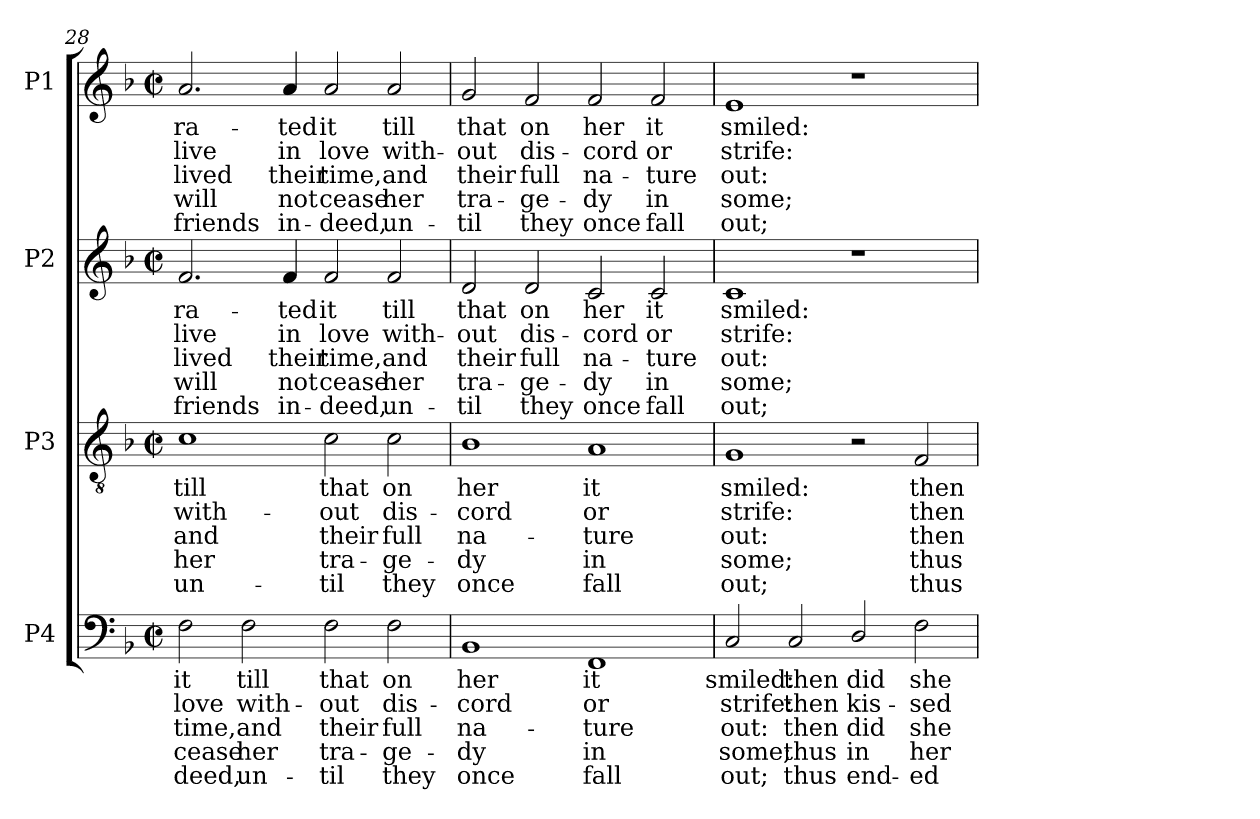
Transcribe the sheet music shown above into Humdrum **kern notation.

**kern	**text	**text	**text	**text	**text	**kern	**text	**text	**text	**text	**text	**kern	**text	**text	**text	**text	**text	**kern	**text	**text	**text	**text	**text
*part4	*part4	*part4	*part4	*part4	*part4	*part3	*part3	*part3	*part3	*part3	*part3	*part2	*part2	*part2	*part2	*part2	*part2	*part1	*part1	*part1	*part1	*part1	*part1
*staff4	*staff4	*staff4	*staff4	*staff4	*staff4	*staff3	*staff3	*staff3	*staff3	*staff3	*staff3	*staff2	*staff2	*staff2	*staff2	*staff2	*staff2	*staff1	*staff1	*staff1	*staff1	*staff1	*staff1
*I"P4	*	*	*	*	*	*I"P3	*	*	*	*	*	*I"P2	*	*	*	*	*	*I"P1	*	*	*	*	*
*clefF4	*	*	*	*	*	*clefGv2	*	*	*	*	*	*clefG2	*	*	*	*	*	*clefG2	*	*	*	*	*
*	*	*	*	*	*	*ITrd7c12	*	*	*	*	*	*	*	*	*	*	*	*	*	*	*	*	*
*k[b-]	*	*	*	*	*	*k[b-]	*	*	*	*	*	*k[b-]	*	*	*	*	*	*k[b-]	*	*	*	*	*
*F:	*	*	*	*	*	*F:	*	*	*	*	*	*F:	*	*	*	*	*	*F:	*	*	*	*	*
*M2/2	*	*	*	*	*	*M2/2	*	*	*	*	*	*M2/2	*	*	*	*	*	*M2/2	*	*	*	*	*
*met(c|)	*	*	*	*	*	*met(c|)	*	*	*	*	*	*met(c|)	*	*	*	*	*	*met(c|)	*	*	*	*	*
=28	=28	=28	=28	=28	=28	=28	=28	=28	=28	=28	=28	=28	=28	=28	=28	=28	=28	=28	=28	=28	=28	=28	=28
!	!LO:LY:b:color=#000000	!LO:LY:b:color=#000000	!LO:LY:b:color=#000000	!LO:LY:b:color=#000000	!LO:LY:b:color=#000000	!	!	!	!	!	!	!	!	!	!	!	!	!	!	!	!	!	!
!	!	!	!	!	!	!	!LO:LY:b:color=#000000	!LO:LY:b:color=#000000	!LO:LY:b:color=#000000	!LO:LY:b:color=#000000	!LO:LY:b:color=#000000	!	!	!	!	!	!	!	!	!	!	!	!
!	!	!	!	!	!	!	!	!	!	!	!	!	!LO:LY:b:color=#000000	!LO:LY:b:color=#000000	!LO:LY:b:color=#000000	!LO:LY:b:color=#000000	!LO:LY:b:color=#000000	!	!	!	!	!	!
!	!	!	!	!	!	!	!	!	!	!	!	!	!	!	!	!	!	!	!LO:LY:b:color=#000000	!LO:LY:b:color=#000000	!LO:LY:b:color=#000000	!LO:LY:b:color=#000000	!LO:LY:b:color=#000000
2Fi\	it	love	time,	-cease	deed,	1Ci	till	with-	and	her	un-	2.fi/	ra-	live	lived	will	friends	2.ai/	ra-	live	lived	will	friends
!	!LO:LY:b:color=#000000	!LO:LY:b:color=#000000	!LO:LY:b:color=#000000	!LO:LY:b:color=#000000	!LO:LY:b:color=#000000	!	!	!	!	!	!	!	!	!	!	!	!	!	!	!	!	!	!
2Fi\	till	with-	and	her	un-	.	.	.	.	.	.	.	.	.	.	.	.	.	.	.	.	.	.
!	!	!	!	!	!	!	!	!	!	!	!	!	!LO:LY:b:color=#000000	!LO:LY:b:color=#000000	!LO:LY:b:color=#000000	!LO:LY:b:color=#000000	!LO:LY:b:color=#000000	!	!	!	!	!	!
!	!	!	!	!	!	!	!	!	!	!	!	!	!	!	!	!	!	!	!LO:LY:b:color=#000000	!LO:LY:b:color=#000000	!LO:LY:b:color=#000000	!LO:LY:b:color=#000000	!LO:LY:b:color=#000000
.	.	.	.	.	.	.	.	.	.	.	.	4fi/	-ted	in	their	not	in-	4ai/	-ted	in	their	not	in-
!	!LO:LY:b:color=#000000	!LO:LY:b:color=#000000	!LO:LY:b:color=#000000	!LO:LY:b:color=#000000	!LO:LY:b:color=#000000	!	!	!	!	!	!	!	!	!	!	!	!	!	!	!	!	!	!
!	!	!	!	!	!	!	!LO:LY:b:color=#000000	!LO:LY:b:color=#000000	!LO:LY:b:color=#000000	!LO:LY:b:color=#000000	!LO:LY:b:color=#000000	!	!	!	!	!	!	!	!	!	!	!	!
!	!	!	!	!	!	!	!	!	!	!	!	!	!LO:LY:b:color=#000000	!LO:LY:b:color=#000000	!LO:LY:b:color=#000000	!LO:LY:b:color=#000000	!LO:LY:b:color=#000000	!	!	!	!	!	!
!	!	!	!	!	!	!	!	!	!	!	!	!	!	!	!	!	!	!	!LO:LY:b:color=#000000	!LO:LY:b:color=#000000	!LO:LY:b:color=#000000	!LO:LY:b:color=#000000	!LO:LY:b:color=#000000
2Fi\	that	-out	-their	tra-	-til	2Ci\	that	-out	-their	-tra-	til	2fi/	it	love	-time,	cease	deed,	2ai/	it	love	-time,	cease	deed,
!	!LO:LY:b:color=#000000	!LO:LY:b:color=#000000	!LO:LY:b:color=#000000	!LO:LY:b:color=#000000	!LO:LY:b:color=#000000	!	!	!	!	!	!	!	!	!	!	!	!	!	!	!	!	!	!
!	!	!	!	!	!	!	!LO:LY:b:color=#000000	!LO:LY:b:color=#000000	!LO:LY:b:color=#000000	!LO:LY:b:color=#000000	!LO:LY:b:color=#000000	!	!	!	!	!	!	!	!	!	!	!	!
!	!	!	!	!	!	!	!	!	!	!	!	!	!LO:LY:b:color=#000000	!LO:LY:b:color=#000000	!LO:LY:b:color=#000000	!LO:LY:b:color=#000000	!LO:LY:b:color=#000000	!	!	!	!	!	!
!	!	!	!	!	!	!	!	!	!	!	!	!	!	!	!	!	!	!	!LO:LY:b:color=#000000	!LO:LY:b:color=#000000	!LO:LY:b:color=#000000	!LO:LY:b:color=#000000	!LO:LY:b:color=#000000
2Fi\	on	dis-	full	ge-	-they	2Ci\	on	dis-	-full	ge-	they	2fi/	till	with-	and	her	un-	2ai/	till	with-	and	her	un-
=29	=29	=29	=29	=29	=29	=29	=29	=29	=29	=29	=29	=29	=29	=29	=29	=29	=29	=29	=29	=29	=29	=29	=29
!	!LO:LY:b:color=#000000	!LO:LY:b:color=#000000	!LO:LY:b:color=#000000	!LO:LY:b:color=#000000	!LO:LY:b:color=#000000	!	!	!	!	!	!	!	!	!	!	!	!	!	!	!	!	!	!
!	!	!	!	!	!	!	!LO:LY:b:color=#000000	!LO:LY:b:color=#000000	!LO:LY:b:color=#000000	!LO:LY:b:color=#000000	!LO:LY:b:color=#000000	!	!	!	!	!	!	!	!	!	!	!	!
!	!	!	!	!	!	!	!	!	!	!	!	!	!LO:LY:b:color=#000000	!LO:LY:b:color=#000000	!LO:LY:b:color=#000000	!LO:LY:b:color=#000000	!LO:LY:b:color=#000000	!	!	!	!	!	!
!	!	!	!	!	!	!	!	!	!	!	!	!	!	!	!	!	!	!	!LO:LY:b:color=#000000	!LO:LY:b:color=#000000	!LO:LY:b:color=#000000	!LO:LY:b:color=#000000	!LO:LY:b:color=#000000
1BB-i	her	-cord	na-	dy	once	1BB-i	her	-cord	na-	dy	-once	2di/	that	-out	-their	tra-	-til	2gi/	that	-out	-their	tra-	-til
!	!	!	!	!	!	!	!	!	!	!	!	!	!LO:LY:b:color=#000000	!LO:LY:b:color=#000000	!LO:LY:b:color=#000000	!LO:LY:b:color=#000000	!LO:LY:b:color=#000000	!	!	!	!	!	!
!	!	!	!	!	!	!	!	!	!	!	!	!	!	!	!	!	!	!	!LO:LY:b:color=#000000	!LO:LY:b:color=#000000	!LO:LY:b:color=#000000	!LO:LY:b:color=#000000	!LO:LY:b:color=#000000
.	.	.	.	.	.	.	.	.	.	.	.	2di/	on	dis-	full	ge-	-they	2fi/	on	dis-	full	ge-	-they
!	!LO:LY:b:color=#000000	!LO:LY:b:color=#000000	!LO:LY:b:color=#000000	!LO:LY:b:color=#000000	!LO:LY:b:color=#000000	!	!	!	!	!	!	!	!	!	!	!	!	!	!	!	!	!	!
!	!	!	!	!	!	!	!LO:LY:b:color=#000000	!LO:LY:b:color=#000000	!LO:LY:b:color=#000000	!LO:LY:b:color=#000000	!LO:LY:b:color=#000000	!	!	!	!	!	!	!	!	!	!	!	!
!	!	!	!	!	!	!	!	!	!	!	!	!	!LO:LY:b:color=#000000	!LO:LY:b:color=#000000	!LO:LY:b:color=#000000	!LO:LY:b:color=#000000	!LO:LY:b:color=#000000	!	!	!	!	!	!
!	!	!	!	!	!	!	!	!	!	!	!	!	!	!	!	!	!	!	!LO:LY:b:color=#000000	!LO:LY:b:color=#000000	!LO:LY:b:color=#000000	!LO:LY:b:color=#000000	!LO:LY:b:color=#000000
1FFi	it	or	ture	-in	fall	1AAi	it	or	ture	in	fall	2ci/	her	-cord	na-	-dy	once	2fi/	her	-cord	na-	-dy	once
!	!	!	!	!	!	!	!	!	!	!	!	!	!LO:LY:b:color=#000000	!LO:LY:b:color=#000000	!LO:LY:b:color=#000000	!LO:LY:b:color=#000000	!LO:LY:b:color=#000000	!	!	!	!	!	!
!	!	!	!	!	!	!	!	!	!	!	!	!	!	!	!	!	!	!	!LO:LY:b:color=#000000	!LO:LY:b:color=#000000	!LO:LY:b:color=#000000	!LO:LY:b:color=#000000	!LO:LY:b:color=#000000
.	.	.	.	.	.	.	.	.	.	.	.	2ci/	it	or	ture	in	fall	2fi/	it	or	ture	in	fall
!!LO:PB:g=z
=30	=30	=30	=30	=30	=30	=30	=30	=30	=30	=30	=30	=30	=30	=30	=30	=30	=30	=30	=30	=30	=30	=30	=30
!	!LO:LY:b:color=#000000	!LO:LY:b:color=#000000	!LO:LY:b:color=#000000	!LO:LY:b:color=#000000	!LO:LY:b:color=#000000	!	!	!	!	!	!	!	!	!	!	!	!	!	!	!	!	!	!
!	!	!	!	!	!	!	!LO:LY:b:color=#000000	!LO:LY:b:color=#000000	!LO:LY:b:color=#000000	!LO:LY:b:color=#000000	!LO:LY:b:color=#000000	!	!	!	!	!	!	!	!	!	!	!	!
!	!	!	!	!	!	!	!	!	!	!	!	!	!LO:LY:b:color=#000000	!LO:LY:b:color=#000000	!LO:LY:b:color=#000000	!LO:LY:b:color=#000000	!LO:LY:b:color=#000000	!	!	!	!	!	!
!	!	!	!	!	!	!	!	!	!	!	!	!	!	!	!	!	!	!	!LO:LY:b:color=#000000	!LO:LY:b:color=#000000	!LO:LY:b:color=#000000	!LO:LY:b:color=#000000	!LO:LY:b:color=#000000
2Ci/	smiled:	strife:	out:	some;	out;	1GGi	smiled:	strife:	out:	some;	out;	1ci	smiled:	strife:	out:	some;	out;	1ei	smiled:	strife:	out:	some;	out;
!	!LO:LY:b:color=#000000	!LO:LY:b:color=#000000	!LO:LY:b:color=#000000	!LO:LY:b:color=#000000	!LO:LY:b:color=#000000	!	!	!	!	!	!	!	!	!	!	!	!	!	!	!	!	!	!
2Ci/	then	then	then	thus	thus	.	.	.	.	.	.	.	.	.	.	.	.	.	.	.	.	.	.
!	!LO:LY:b:color=#000000	!LO:LY:b:color=#000000	!LO:LY:b:color=#000000	!LO:LY:b:color=#000000	!LO:LY:b:color=#000000	!	!	!	!	!	!	!	!	!	!	!	!	!	!	!	!	!	!
2Di/	did	kis-	-did	in	end-	2r	.	.	.	.	.	1r	.	.	.	.	.	1r	.	.	.	.	.
!	!LO:LY:b:color=#000000	!LO:LY:b:color=#000000	!LO:LY:b:color=#000000	!LO:LY:b:color=#000000	!LO:LY:b:color=#000000	!	!	!	!	!	!	!	!	!	!	!	!	!	!	!	!	!	!
!	!	!	!	!	!	!	!LO:LY:b:color=#000000	!LO:LY:b:color=#000000	!LO:LY:b:color=#000000	!LO:LY:b:color=#000000	!LO:LY:b:color=#000000	!	!	!	!	!	!	!	!	!	!	!	!
2Fi\	she	-sed	she	her	ed	2FFi/	then	then	then	thus	thus	.	.	.	.	.	.	.	.	.	.	.	.
=	=	=	=	=	=	=	=	=	=	=	=	=	=	=	=	=	=	=	=	=	=	=	=
*-	*-	*-	*-	*-	*-	*-	*-	*-	*-	*-	*-	*-	*-	*-	*-	*-	*-	*-	*-	*-	*-	*-	*-
